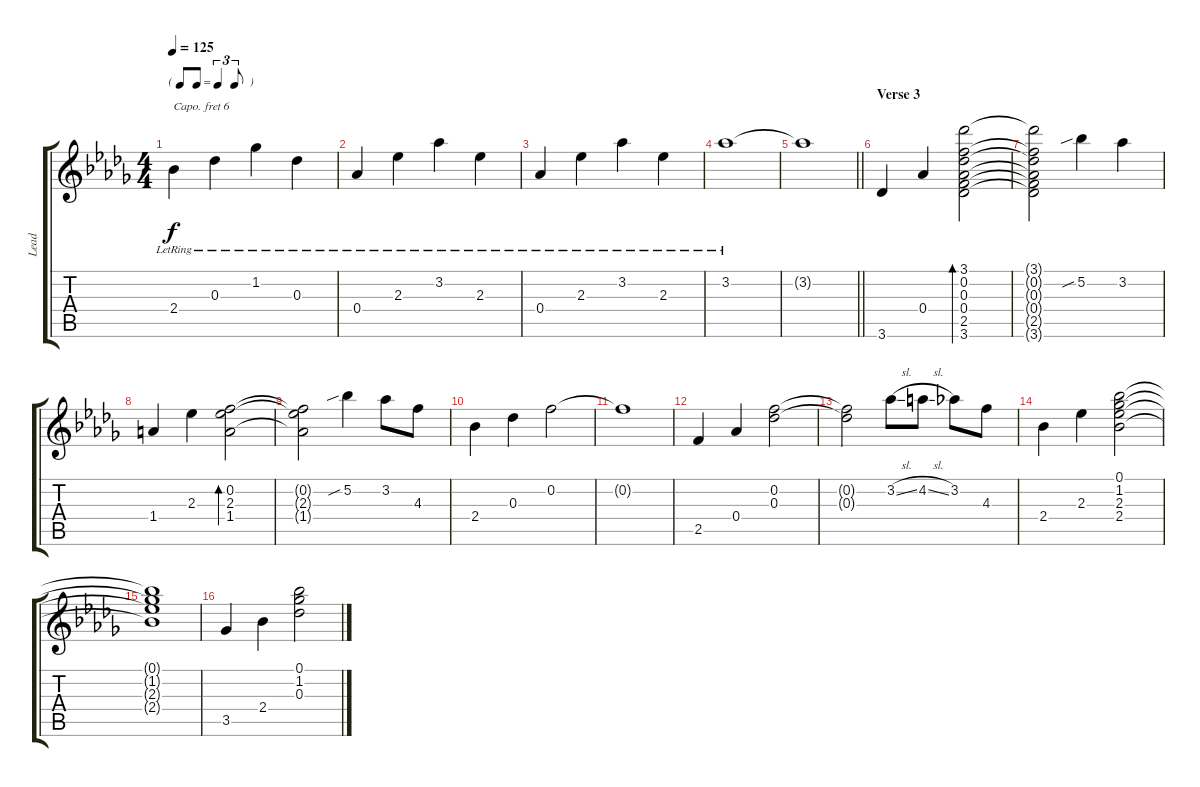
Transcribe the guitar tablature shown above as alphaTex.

\track ("Lead" "Lead") {instrument acousticguitarsteel}
\staff {score tabs}
\capo 6
\tuning (E4 B3 G3 D3 A2 E2) {hide}
\ts (4 4)
\tf triplet8th
\tempo 125
\clef g2
\ks db
2.4{lr}.4{dy f} 0.3{lr}.4 1.2{lr}.4 0.3{lr}.4 |
0.4{lr}.4 2.3{lr}.4 3.2{lr}.4 2.3{lr}.4 |
0.4{lr}.4 2.3{lr}.4 3.2{lr}.4 2.3{lr}.4 |
3.2{lr}.1 |
\barLineRight lightlight
3.2{t}.1 |
\section ("" "Verse 3")
3.6.4{instrument acousticguitarsteel} 0.4.4 (3.1 0.2 0.3 0.4 2.5 3.6).2{bd 60} |
(3.1{t} 0.2{t} 0.3{t} 0.4{t} 2.5{t} 3.6{t}).2 5.2{sib}.4 3.2.4 |
1.4.4 2.3.4 (0.2 2.3 1.4).2{bd 60} |
(0.2{t} 2.3{t} 1.4{t}).2 5.2{sib}.4 3.2.8 4.3.8 |
2.4.4 0.3.4 0.2.2 |
0.2{t}.1 |
2.5.4 0.4.4 (0.2 0.3).2 |
(0.2{t} 0.3{t}).2 3.2{sl}.8 4.2{sl}.8 3.2.8 4.3.8 |
2.4.4 2.3.4 (0.1 1.2 2.3 2.4).2 |
(0.1{t} 1.2{t} 2.3{t} 2.4{t}).1 |
3.5.4 2.4.4 (0.1 1.2 0.3).2
